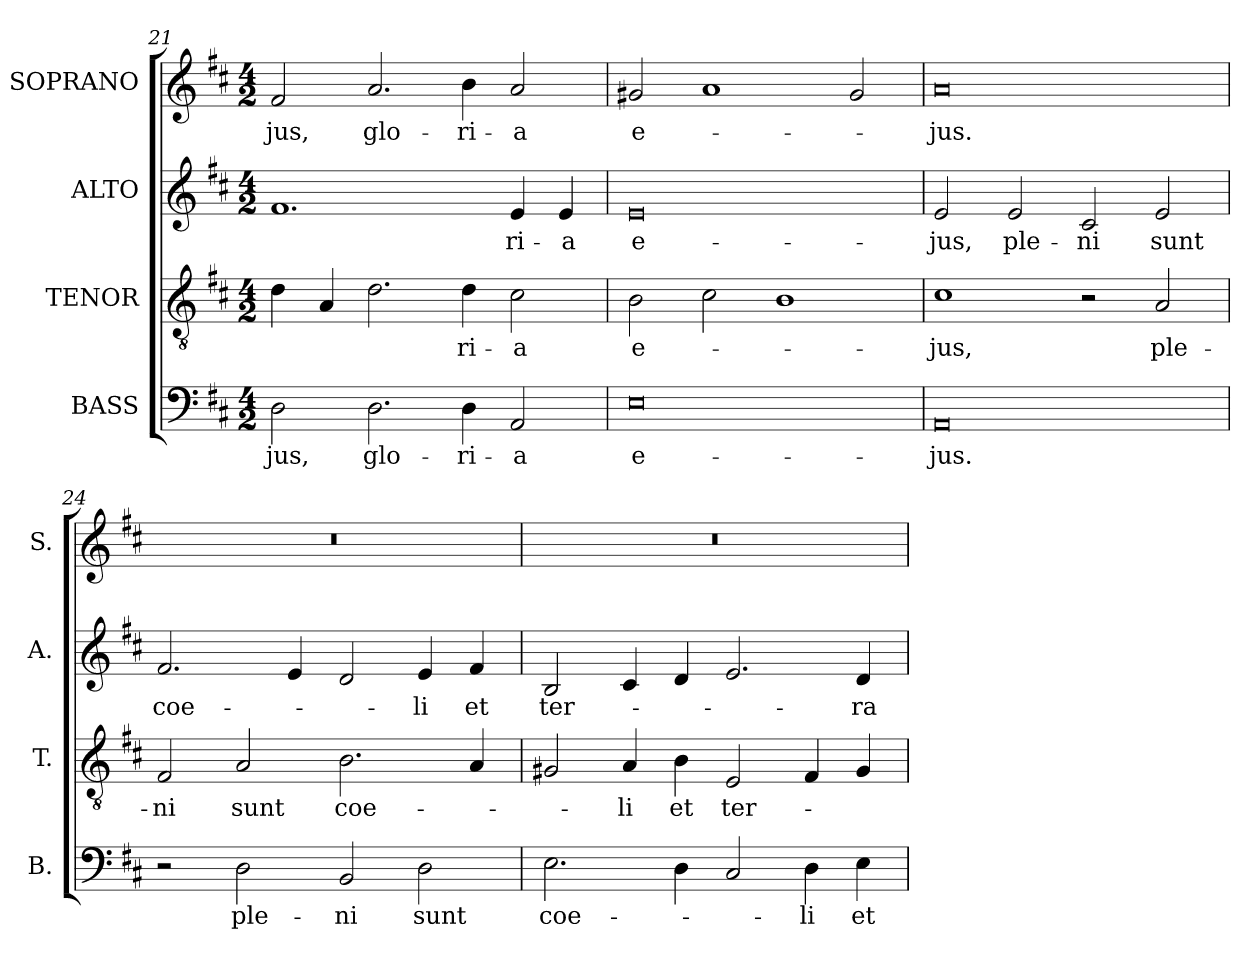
**kern	**text	**kern	**text	**kern	**text	**kern	**text
*part4	*part4	*part3	*part3	*part2	*part2	*part1	*part1
*staff4	*staff4	*staff3	*staff3	*staff2	*staff2	*staff1	*staff1
*I"BASS	*	*I"TENOR	*	*I"ALTO	*	*I"SOPRANO	*
*I'B.	*	*I'T.	*	*I'A.	*	*I'S.	*
*clefF4	*	*clefGv2	*	*clefG2	*	*clefG2	*
*	*	*ITrd7c12	*	*	*	*	*
*k[f#c#]	*	*k[f#c#]	*	*k[f#c#]	*	*k[f#c#]	*
*D:	*	*D:	*	*D:	*	*D:	*
*M4/2	*	*M4/2	*	*M4/2	*	*M4/2	*
=21	=21	=21	=21	=21	=21	=21	=21
!	!LO:LY:b:color=#000000	!	!	!	!	!	!
!	!	!	!	!	!	!	!LO:LY:b:color=#000000
2Di\	-jus,	4Di\	.	1.f#i	.	2f#i/	-jus,
.	.	4AAi/	.	.	.	.	.
!	!LO:LY:b:color=#000000	!	!	!	!	!	!
!	!	!	!	!	!	!	!LO:LY:b:color=#000000
2.Di\	glo-	2.Di\	.	.	.	2.ai/	glo-
!	!LO:LY:b:color=#000000	!	!	!	!	!	!
!	!	!	!LO:LY:b:color=#000000	!	!	!	!
!	!	!	!	!	!	!	!LO:LY:b:color=#000000
4Di\	-ri-	4Di\	-ri-	.	.	4bi\	-ri-
!	!LO:LY:b:color=#000000	!	!	!	!	!	!
!	!	!	!LO:LY:b:color=#000000	!	!	!	!
!	!	!	!	!	!LO:LY:b:color=#000000	!	!
!	!	!	!	!	!	!	!LO:LY:b:color=#000000
2AAi/	-a	2C#i\	-a	4ei/	-ri-	2ai/	-a
!	!	!	!	!	!LO:LY:b:color=#000000	!	!
.	.	.	.	4ei/	-a	.	.
=22	=22	=22	=22	=22	=22	=22	=22
!	!LO:LY:b:color=#000000	!	!	!	!	!	!
!	!	!	!LO:LY:b:color=#000000	!	!	!	!
!	!	!	!	!	!LO:LY:b:color=#000000	!	!
!	!	!	!	!	!	!	!LO:LY:b:color=#000000
0Ei	e-	2BBi\	e-	0ei	e-	2g#Xi/	e-
.	.	2C#i\	.	.	.	1ai	.
.	.	1BBi	.	.	.	.	.
.	.	.	.	.	.	2g#i/	.
=23	=23	=23	=23	=23	=23	=23	=23
!	!LO:LY:b:color=#000000	!	!	!	!	!	!
!	!	!	!LO:LY:b:color=#000000	!	!	!	!
!	!	!	!	!	!LO:LY:b:color=#000000	!	!
!	!	!	!	!	!	!	!LO:LY:b:color=#000000
0AAi	-jus.	1C#i	-jus,	2ei/	-jus,	0ai	-jus.
!	!	!	!	!	!LO:LY:b:color=#000000	!	!
.	.	.	.	2ei/	ple-	.	.
!	!	!	!	!	!LO:LY:b:color=#000000	!	!
.	.	2r	.	2c#i/	-ni	.	.
!	!	!	!LO:LY:b:color=#000000	!	!	!	!
!	!	!	!	!	!LO:LY:b:color=#000000	!	!
.	.	2AAi/	ple-	2ei/	sunt	.	.
=24	=24	=24	=24	=24	=24	=24	=24
!	!	!	!LO:LY:b:color=#000000	!	!	!	!
!	!	!	!	!	!LO:LY:b:color=#000000	!LO:N:vis=1	!
2r	.	2FF#i/	-ni	2.f#i/	coe-	0r	.
!	!LO:LY:b:color=#000000	!	!	!	!	!	!
!	!	!	!LO:LY:b:color=#000000	!	!	!	!
2Di\	ple-	2AAi/	sunt	.	.	.	.
.	.	.	.	4ei/	.	.	.
!	!LO:LY:b:color=#000000	!	!	!	!	!	!
!	!	!	!LO:LY:b:color=#000000	!	!	!	!
2BBi/	-ni	2.BBi\	coe-	2di/	.	.	.
!	!LO:LY:b:color=#000000	!	!	!	!	!	!
!	!	!	!	!	!LO:LY:b:color=#000000	!	!
2Di\	sunt	.	.	4ei/	-li	.	.
!	!	!	!	!	!LO:LY:b:color=#000000	!	!
.	.	4AAi/	.	4f#i/	et	.	.
=25	=25	=25	=25	=25	=25	=25	=25
!	!LO:LY:b:color=#000000	!	!	!	!	!	!
!	!	!	!	!	!LO:LY:b:color=#000000	!LO:N:vis=1	!
2.Ei\	coe-	2GG#Xi/	.	2Bi/	ter-	0r	.
!	!	!	!LO:LY:b:color=#000000	!	!	!	!
.	.	4AAi/	-li	4c#i/	.	.	.
!	!	!	!LO:LY:b:color=#000000	!	!	!	!
4Di\	.	4BBi\	et	4di/	.	.	.
!	!	!	!LO:LY:b:color=#000000	!	!	!	!
2C#i/	.	2EEi/	ter-	2.ei/	.	.	.
!	!LO:LY:b:color=#000000	!	!	!	!	!	!
4Di\	-li	4FF#i/	.	.	.	.	.
!	!LO:LY:b:color=#000000	!	!	!	!	!	!
!	!	!	!	!	!LO:LY:b:color=#000000	!	!
4Ei\	et	4GG#i/	.	4di/	-ra	.	.
=	=	=	=	=	=	=	=
*-	*-	*-	*-	*-	*-	*-	*-
